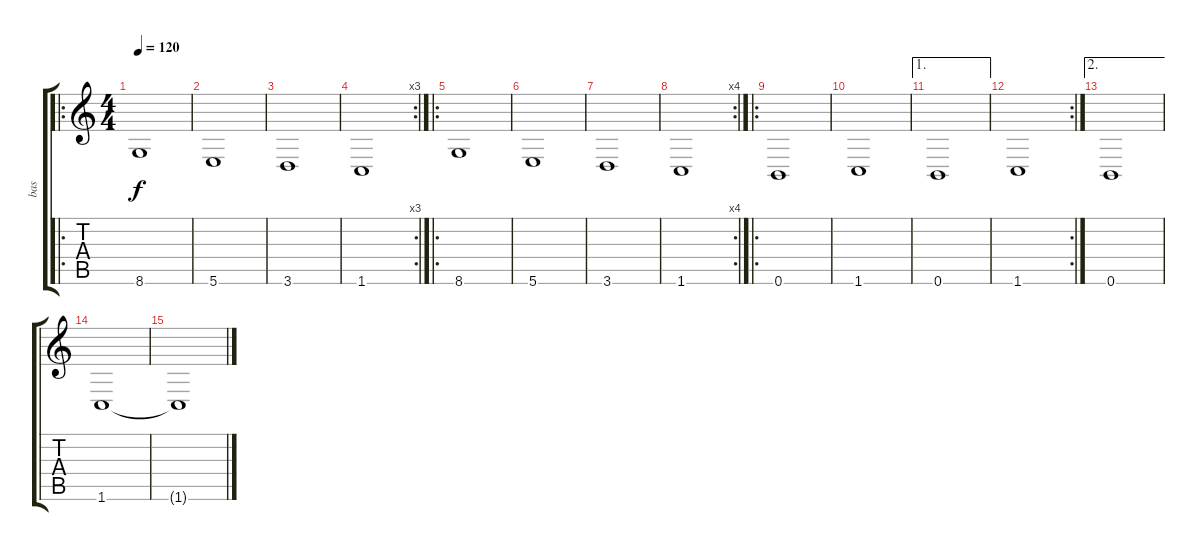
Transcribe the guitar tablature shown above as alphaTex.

\track ("bas" "bas") {instrument electricbassfinger}
\staff {score tabs}
\tuning (B3 Gb3 D3 A2 E2 B1) {hide}
\ro
\ts (4 4)
\tempo 120
\clef g2
\ks c
8.6.1{dy f instrument electricbassfinger} |
5.6.1 |
3.6.1 |
\rc 3
1.6.1 |
\ro
8.6.1 |
5.6.1 |
3.6.1 |
\rc 4
1.6.1 |
\ro
0.6.1 |
1.6.1 |
\ae 1
0.6.1 |
\rc 2
1.6.1 |
\ae 2
0.6.1 |
1.6.1 |
1.6{t}.1
